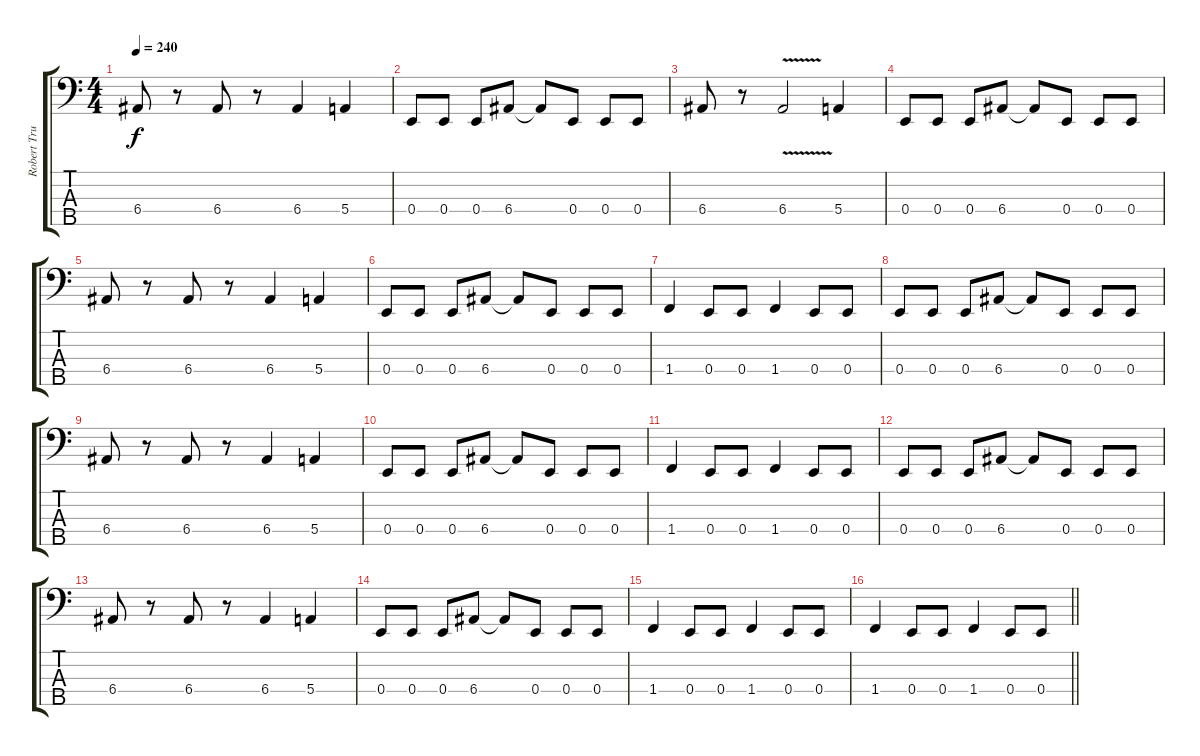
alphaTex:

\track ("Robert Trujilo" "Robert Tru") {instrument electricbassfinger}
\staff {score tabs}
\tuning (G2 D2 A1 E1 B0) {hide}
\ts (4 4)
\tempo 240
\clef f4
\ks c
6.4.8{dy f} r.8 6.4.8 r.8 6.4.4 5.4.4 |
0.4.8 0.4.8 0.4.8 6.4.8 6.4{t}.8 0.4.8 0.4.8 0.4.8 |
6.4.8 r.8 6.4{v}.2 5.4.4 |
0.4.8 0.4.8 0.4.8 6.4.8 6.4{t}.8 0.4.8 0.4.8 0.4.8 |
6.4.8 r.8 6.4.8 r.8 6.4.4 5.4.4 |
0.4.8 0.4.8 0.4.8 6.4.8 6.4{t}.8 0.4.8 0.4.8 0.4.8 |
1.4.4 0.4.8 0.4.8 1.4.4 0.4.8 0.4.8 |
0.4.8 0.4.8 0.4.8 6.4.8 6.4{t}.8 0.4.8 0.4.8 0.4.8 |
6.4.8 r.8 6.4.8 r.8 6.4.4 5.4.4 |
0.4.8 0.4.8 0.4.8 6.4.8 6.4{t}.8 0.4.8 0.4.8 0.4.8 |
1.4.4 0.4.8 0.4.8 1.4.4 0.4.8 0.4.8 |
0.4.8 0.4.8 0.4.8 6.4.8 6.4{t}.8 0.4.8 0.4.8 0.4.8 |
6.4.8 r.8 6.4.8 r.8 6.4.4 5.4.4 |
0.4.8 0.4.8 0.4.8 6.4.8 6.4{t}.8 0.4.8 0.4.8 0.4.8 |
1.4.4 0.4.8 0.4.8 1.4.4 0.4.8 0.4.8 |
\barLineRight lightlight
1.4.4 0.4.8 0.4.8 1.4.4 0.4.8 0.4.8
